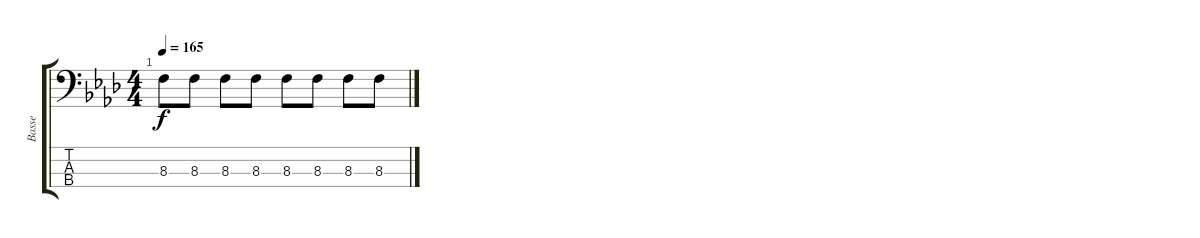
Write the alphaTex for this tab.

\track ("Basse" "Basse") {instrument electricbassfinger}
\staff {score tabs}
\tuning (G2 D2 A1 E1) {hide}
\ts (4 4)
\tempo 165
\clef f4
\ks ab
8.3.8{dy f} 8.3.8 8.3.8 8.3.8 8.3.8 8.3.8 8.3.8 8.3.8
